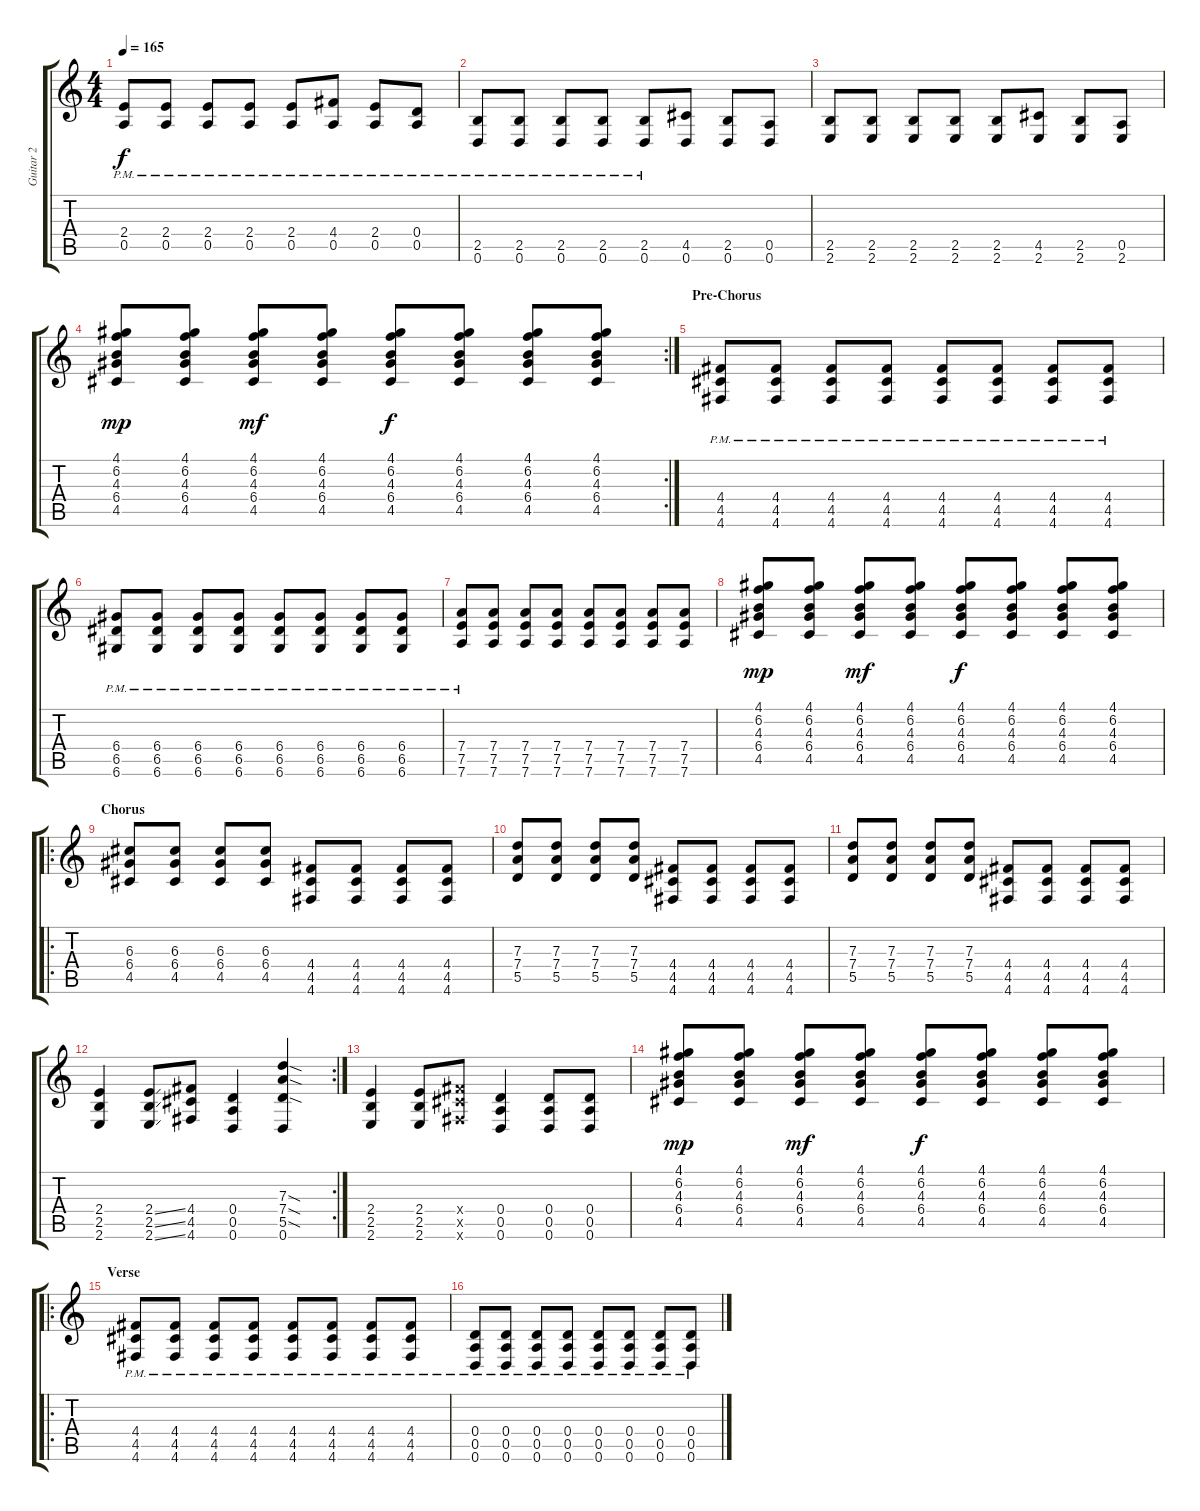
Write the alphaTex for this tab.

\track ("Guitar 2" "Guitar 2") {instrument overdrivenguitar}
\staff {score tabs}
\tuning (E4 B3 G3 D3 A2 D2) {hide}
\ts (4 4)
\tempo 165
\clef g2
\ks c
(2.4{pm} 0.5{pm}).8{dy f} (2.4{pm} 0.5{pm}).8 (2.4{pm} 0.5{pm}).8 (2.4{pm} 0.5{pm}).8 (2.4{pm} 0.5{pm}).8 (4.4{pm} 0.5{pm}).8 (2.4{pm} 0.5{pm}).8 (0.4{pm} 0.5{pm}).8 |
(2.5{pm} 0.6{pm}).8 (2.5{pm} 0.6{pm}).8 (2.5{pm} 0.6{pm}).8 (2.5{pm} 0.6{pm}).8 (2.5{pm} 0.6{pm}).8 (4.5 0.6).8 (2.5 0.6).8 (0.5 0.6).8 |
(2.5 2.6).8 (2.5 2.6).8 (2.5 2.6).8 (2.5 2.6).8 (2.5 2.6).8 (4.5 2.6).8 (2.5 2.6).8 (0.5 2.6).8 |
\rc 2
(4.1 6.2 4.3 6.4 4.5).8{dy mp} (4.1 6.2 4.3 6.4 4.5).8 (4.1 6.2 4.3 6.4 4.5).8{dy mf} (4.1 6.2 4.3 6.4 4.5).8 (4.1 6.2 4.3 6.4 4.5).8{dy f} (4.1 6.2 4.3 6.4 4.5).8 (4.1 6.2 4.3 6.4 4.5).8 (4.1 6.2 4.3 6.4 4.5).8 |
\section ("" "Pre-Chorus")
(4.4{pm} 4.5{pm} 4.6).8 (4.4{pm} 4.5{pm} 4.6).8 (4.4{pm} 4.5{pm} 4.6).8 (4.4{pm} 4.5{pm} 4.6).8 (4.4{pm} 4.5{pm} 4.6).8 (4.4{pm} 4.5{pm} 4.6).8 (4.4{pm} 4.5{pm} 4.6).8 (4.4{pm} 4.5{pm} 4.6).8 |
(6.4{pm} 6.5{pm} 6.6).8 (6.4{pm} 6.5{pm} 6.6).8 (6.4{pm} 6.5{pm} 6.6).8 (6.4{pm} 6.5{pm} 6.6).8 (6.4{pm} 6.5{pm} 6.6).8 (6.4{pm} 6.5{pm} 6.6).8 (6.4{pm} 6.5{pm} 6.6).8 (6.4{pm} 6.5{pm} 6.6).8 |
(7.4{pm} 7.5{pm} 7.6).8 (7.4 7.5 7.6).8 (7.4 7.5 7.6).8 (7.4 7.5 7.6).8 (7.4 7.5 7.6).8 (7.4 7.5 7.6).8 (7.4 7.5 7.6).8 (7.4 7.5 7.6).8 |
(4.1 6.2 4.3 6.4 4.5).8{dy mp} (4.1 6.2 4.3 6.4 4.5).8 (4.1 6.2 4.3 6.4 4.5).8{dy mf} (4.1 6.2 4.3 6.4 4.5).8 (4.1 6.2 4.3 6.4 4.5).8{dy f} (4.1 6.2 4.3 6.4 4.5).8 (4.1 6.2 4.3 6.4 4.5).8 (4.1 6.2 4.3 6.4 4.5).8 |
\ro
\section ("" "Chorus")
(6.3 6.4 4.5).8 (6.3 6.4 4.5).8 (6.3 6.4 4.5).8 (6.3 6.4 4.5).8 (4.4 4.5 4.6).8 (4.4 4.5 4.6).8 (4.4 4.5 4.6).8 (4.4 4.5 4.6).8 |
(7.3 7.4 5.5).8 (7.3 7.4 5.5).8 (7.3 7.4 5.5).8 (7.3 7.4 5.5).8 (4.4 4.5 4.6).8 (4.4 4.5 4.6).8 (4.4 4.5 4.6).8 (4.4 4.5 4.6).8 |
(7.3 7.4 5.5).8 (7.3 7.4 5.5).8 (7.3 7.4 5.5).8 (7.3 7.4 5.5).8 (4.4 4.5 4.6).8 (4.4 4.5 4.6).8 (4.4 4.5 4.6).8 (4.4 4.5 4.6).8 |
\rc 2
(2.4 2.5 2.6).4 (2.4{ss} 2.5{ss} 2.6{ss}).8 (4.4 4.5 4.6).8 (0.4 0.5 0.6).4 (7.3{sod} 7.4{sod} 5.5{sod} 0.6).4 |
(2.4 2.5 2.6).4 (2.4 2.5 2.6).8 (4.4{x} 4.5{x} 4.6{x}).8 (0.4 0.5 0.6).4 (0.4 0.5 0.6).8 (0.4 0.5 0.6).8 |
(4.1 6.2 4.3 6.4 4.5).8{dy mp} (4.1 6.2 4.3 6.4 4.5).8 (4.1 6.2 4.3 6.4 4.5).8{dy mf} (4.1 6.2 4.3 6.4 4.5).8 (4.1 6.2 4.3 6.4 4.5).8{dy f} (4.1 6.2 4.3 6.4 4.5).8 (4.1 6.2 4.3 6.4 4.5).8 (4.1 6.2 4.3 6.4 4.5).8 |
\ro
\section ("" "Verse")
(4.4{pm} 4.5{pm} 4.6{pm}).8 (4.4{pm} 4.5{pm} 4.6{pm}).8 (4.4{pm} 4.5{pm} 4.6{pm}).8 (4.4{pm} 4.5{pm} 4.6{pm}).8 (4.4{pm} 4.5{pm} 4.6{pm}).8 (4.4{pm} 4.5{pm} 4.6{pm}).8 (4.4{pm} 4.5{pm} 4.6{pm}).8 (4.4{pm} 4.5{pm} 4.6{pm}).8 |
(0.4{pm} 0.5{pm} 0.6{pm}).8 (0.4{pm} 0.5{pm} 0.6{pm}).8 (0.4{pm} 0.5{pm} 0.6{pm}).8 (0.4{pm} 0.5{pm} 0.6{pm}).8 (0.4{pm} 0.5{pm} 0.6{pm}).8 (0.4{pm} 0.5{pm} 0.6{pm}).8 (0.4{pm} 0.5{pm} 0.6{pm}).8 (0.4{pm} 0.5{pm} 0.6{pm}).8
